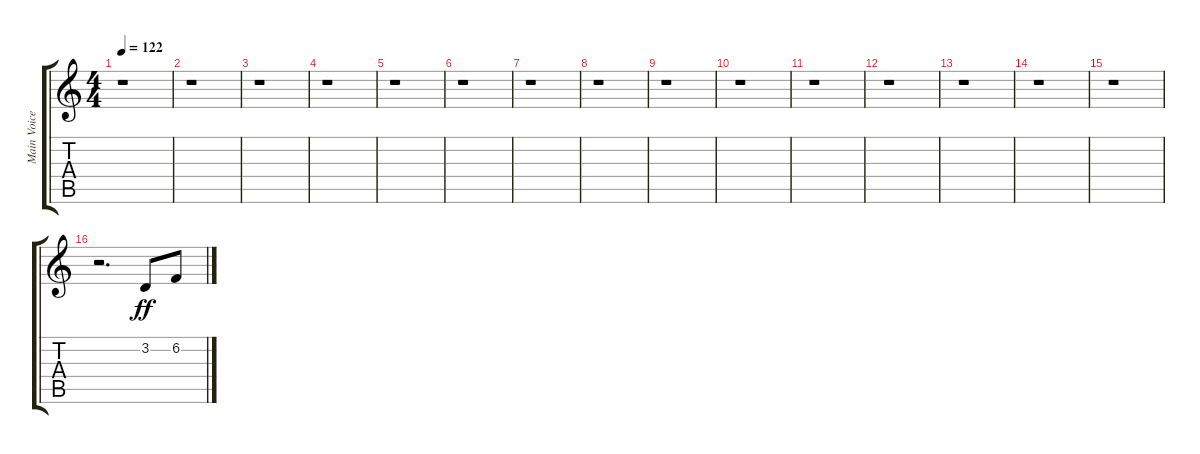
\track ("Main Voice" "Main Voice") {instrument pad4choir}
\staff {score tabs}
\tuning (E4 B3 G3 D3 A2 E2) {hide}
\ts (4 4)
\tempo 122
\clef g2
\ks c
r.1{dy ff} |
r.1 |
r.1 |
r.1 |
r.1 |
r.1 |
r.1 |
r.1 |
r.1 |
r.1 |
r.1 |
r.1 |
r.1 |
r.1 |
r.1 |
r.2{d} 3.2.8 6.2.8
